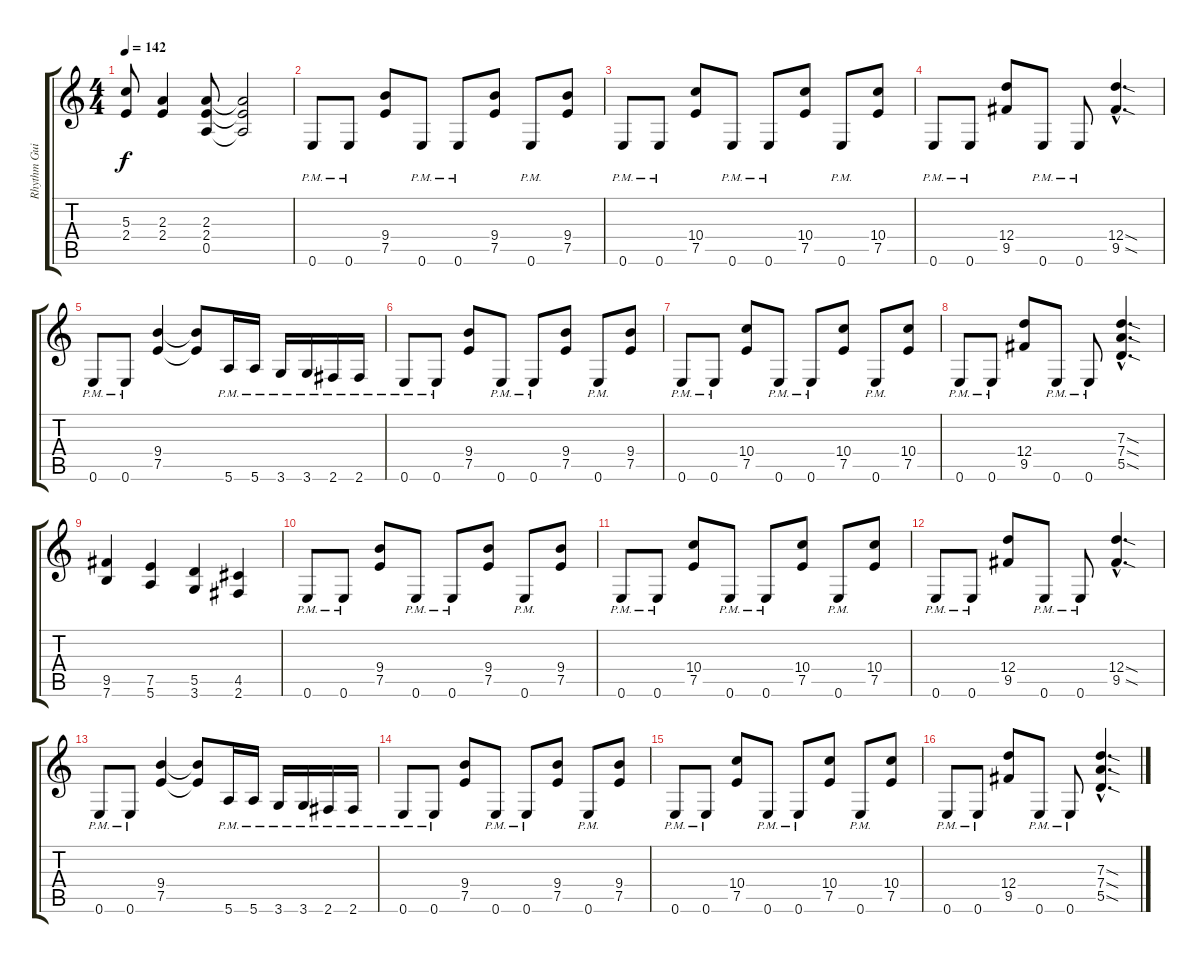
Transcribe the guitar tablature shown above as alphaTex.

\track ("Rhythm Guitar" "Rhythm Gui") {instrument overdrivenguitar}
\staff {score tabs}
\tuning (E4 B3 G3 D3 A2 E2) {hide}
\ts (4 4)
\tempo 142
\clef g2
\ks aminor
(5.3{t} 2.4{t}).8{dy f} (2.3 2.4).4 (2.3 2.4 0.5).8 (2.3{t} 2.4{t} 0.5{t}).2 |
0.6{pm}.8 0.6{pm}.8 (9.4 7.5).8 0.6{pm}.8 0.6{pm}.8 (9.4 7.5).8 0.6{pm}.8 (9.4 7.5).8 |
0.6{pm}.8 0.6{pm}.8 (10.4 7.5).8 0.6{pm}.8 0.6{pm}.8 (10.4 7.5).8 0.6{pm}.8 (10.4 7.5).8 |
0.6{pm}.8 0.6{pm}.8 (12.4 9.5).8 0.6{pm}.8 0.6{pm}.8 (12.4{sod hac} 9.5{sod hac}).4{d} |
0.6{pm}.8 0.6{pm}.8 (9.4 7.5).4 (9.4{t} 7.5{t}).8 5.6{pm}.16 5.6{pm}.16 3.6{pm}.16 3.6{pm}.16 2.6{pm}.16 2.6{pm}.16 |
0.6{pm}.8 0.6{pm}.8 (9.4 7.5).8 0.6{pm}.8 0.6{pm}.8 (9.4 7.5).8 0.6{pm}.8 (9.4 7.5).8 |
0.6{pm}.8 0.6{pm}.8 (10.4 7.5).8 0.6{pm}.8 0.6{pm}.8 (10.4 7.5).8 0.6{pm}.8 (10.4 7.5).8 |
0.6{pm}.8 0.6{pm}.8 (12.4 9.5).8 0.6{pm}.8 0.6{pm}.8 (7.3{sod hac} 7.4{sod hac} 5.5{sod hac}).4{d} |
(9.5 7.6).4 (7.5 5.6).4 (5.5 3.6).4 (4.5 2.6).4 |
0.6{pm}.8 0.6{pm}.8 (9.4 7.5).8 0.6{pm}.8 0.6{pm}.8 (9.4 7.5).8 0.6{pm}.8 (9.4 7.5).8 |
0.6{pm}.8 0.6{pm}.8 (10.4 7.5).8 0.6{pm}.8 0.6{pm}.8 (10.4 7.5).8 0.6{pm}.8 (10.4 7.5).8 |
0.6{pm}.8 0.6{pm}.8 (12.4 9.5).8 0.6{pm}.8 0.6{pm}.8 (12.4{sod hac} 9.5{sod hac}).4{d} |
0.6{pm}.8 0.6{pm}.8 (9.4 7.5).4 (9.4{t} 7.5{t}).8 5.6{pm}.16 5.6{pm}.16 3.6{pm}.16 3.6{pm}.16 2.6{pm}.16 2.6{pm}.16 |
0.6{pm}.8 0.6{pm}.8 (9.4 7.5).8 0.6{pm}.8 0.6{pm}.8 (9.4 7.5).8 0.6{pm}.8 (9.4 7.5).8 |
0.6{pm}.8 0.6{pm}.8 (10.4 7.5).8 0.6{pm}.8 0.6{pm}.8 (10.4 7.5).8 0.6{pm}.8 (10.4 7.5).8 |
0.6{pm}.8 0.6{pm}.8 (12.4 9.5).8 0.6{pm}.8 0.6{pm}.8 (7.3{sod hac} 7.4{sod hac} 5.5{sod hac}).4{d}
